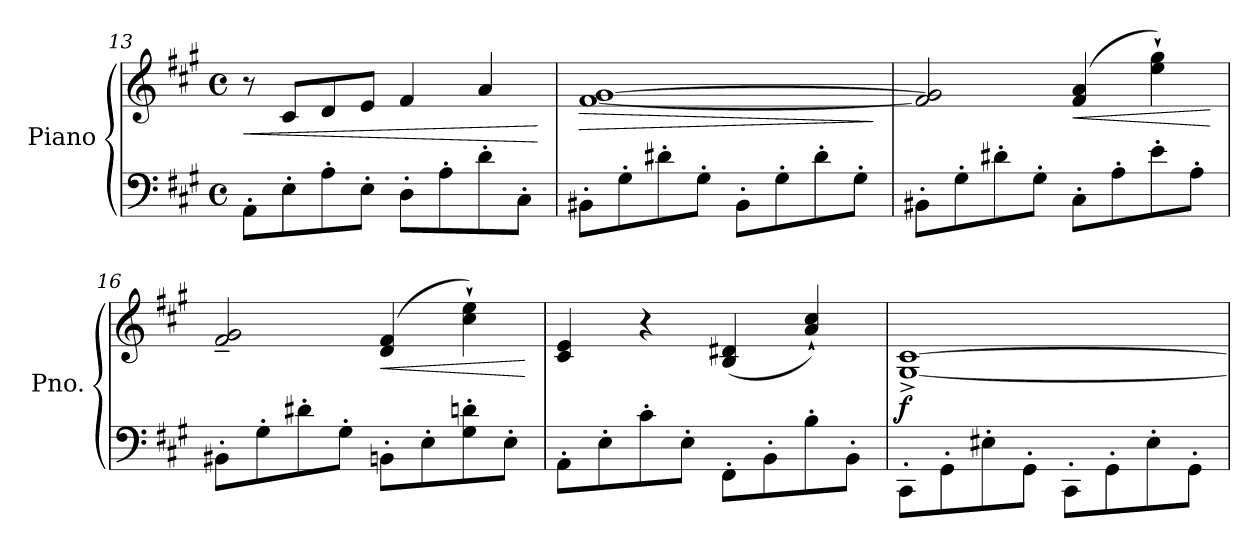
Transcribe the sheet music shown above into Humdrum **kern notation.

**kern	**kern	**dynam
*part1	*part1	*part1
*staff2	*staff1	*staff1/2
*I"Piano	*	*
*I'Pno.	*	*
*clefF4	*clefG2	*
*k[f#c#g#]	*k[f#c#g#]	*
*M4/4	*M4/4	*
*met(c)	*met(c)	*
=13	=13	=13
!	!	!LO:HP:b
8AA'\L	8r	<
8E'\	8c#/L	.
8A'\	8d/	.
8E'\J	8e/J	.
8D'\L	4f#/	.
8A'\	.	.
8d'\	4a/	.
8C#'\J	.	.
.	.	[
=14	=14	=14
!	!	!LO:HP:b
8BB#X'\L	[1f# [1g#	>
8G#'\	.	.
8d#X'\	.	.
8G#'\J	.	.
8BB#'\L	.	.
8G#'\	.	.
8d#'\	.	.
8G#'\J	.	.
.	.	]
=15	=15	=15
8BB#X'\L	2f#/] 2g#/]	.
8G#'\	.	.
8d#X'\	.	.
8G#'\J	.	.
!	!	!LO:HP:b
8C#'\L	(>4f#/ 4a/	<
8A'\	.	.
8e'\	4ee\` 4gg#\`)	.
8A'\J	.	.
.	.	[
!!LO:PB:g=z
=16	=16	=16
8BB#X'\L	2f#/~ 2g#/~	.
8G#'\	.	.
8d#X'\	.	.
8G#'\J	.	.
!	!	!LO:HP:b
8BBn'\L	(>4d/ 4f#/	<
8E'\	.	.
8G#\' 8dn\'	4cc#\` 4ee\`)	.
8E'\J	.	.
.	.	[
=17	=17	=17
8AA'\L	4c#/ 4e/	.
8E'\	.	.
8c#'\	4r	.
8E'\J	.	.
!	!	!LO:DY:b
!	!	!LO:DY:n=1:b
8FF#'\L	(<4B/ 4d#X/	other-dynamics f
8BB'\	.	.
8B'\	4a/` 4cc#/`)	.
8BB'\J	.	.
=18	=18	=18
!	!	!LO:DY:b
8CC#'\L	[1G#^ [1c#^	f
8GG#'\	.	.
8E#X'\	.	.
8GG#'\J	.	.
8CC#'\L	.	.
8GG#'\	.	.
8E#'\	.	.
8GG#'\J	.	.
=	=	=
*-	*-	*-
